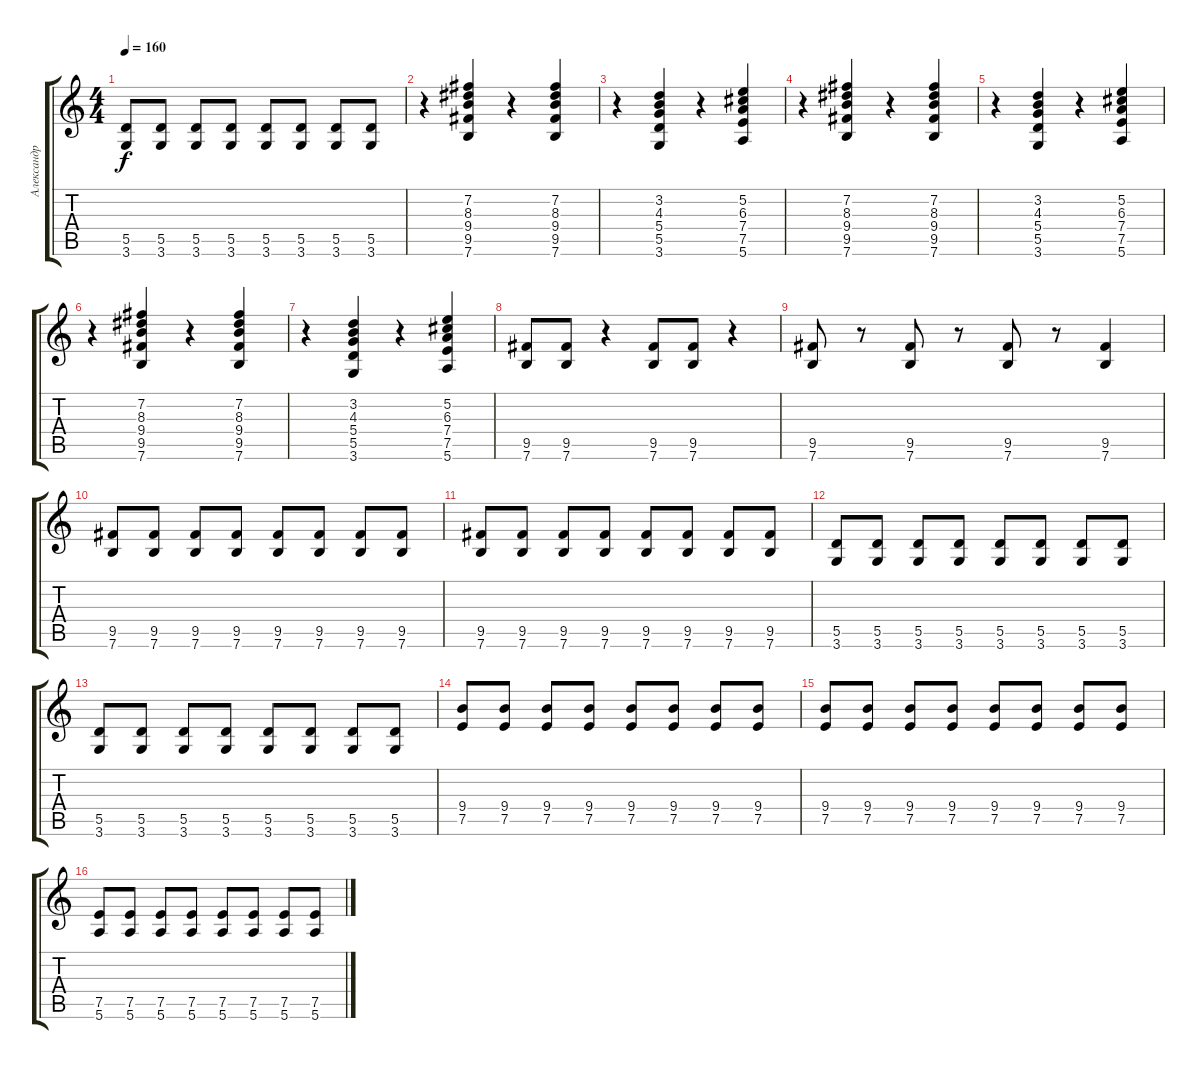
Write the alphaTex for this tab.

\track ("Александр \"Ренегат\" Леонтьев" "Александр ") {instrument electricguitarclean}
\staff {score tabs}
\tuning (E4 B3 G3 D3 A2 E2) {hide}
\ts (4 4)
\tempo 160
\clef g2
\ks c
(5.5 3.6).8{dy f} (5.5 3.6).8 (5.5 3.6).8 (5.5 3.6).8 (5.5 3.6).8 (5.5 3.6).8 (5.5 3.6).8 (5.5 3.6).8 |
r.4{instrument electricguitarclean} (7.2 8.3 9.4 9.5 7.6).4 r.4 (7.2 8.3 9.4 9.5 7.6).4 |
r.4 (3.2 4.3 5.4 5.5 3.6).4 r.4 (5.2 6.3 7.4 7.5 5.6).4 |
r.4 (7.2 8.3 9.4 9.5 7.6).4 r.4 (7.2 8.3 9.4 9.5 7.6).4 |
r.4 (3.2 4.3 5.4 5.5 3.6).4 r.4 (5.2 6.3 7.4 7.5 5.6).4 |
r.4 (7.2 8.3 9.4 9.5 7.6).4 r.4 (7.2 8.3 9.4 9.5 7.6).4 |
r.4 (3.2 4.3 5.4 5.5 3.6).4 r.4 (5.2 6.3 7.4 7.5 5.6).4 |
(9.5 7.6).8{instrument distortionguitar} (9.5 7.6).8 r.4 (9.5 7.6).8 (9.5 7.6).8 r.4 |
(9.5 7.6).8 r.8 (9.5 7.6).8 r.8 (9.5 7.6).8 r.8 (9.5 7.6).4 |
(9.5 7.6).8 (9.5 7.6).8 (9.5 7.6).8 (9.5 7.6).8 (9.5 7.6).8 (9.5 7.6).8 (9.5 7.6).8 (9.5 7.6).8 |
(9.5 7.6).8 (9.5 7.6).8 (9.5 7.6).8 (9.5 7.6).8 (9.5 7.6).8 (9.5 7.6).8 (9.5 7.6).8 (9.5 7.6).8 |
(5.5 3.6).8 (5.5 3.6).8 (5.5 3.6).8 (5.5 3.6).8 (5.5 3.6).8 (5.5 3.6).8 (5.5 3.6).8 (5.5 3.6).8 |
(5.5 3.6).8 (5.5 3.6).8 (5.5 3.6).8 (5.5 3.6).8 (5.5 3.6).8 (5.5 3.6).8 (5.5 3.6).8 (5.5 3.6).8 |
(9.4 7.5).8 (9.4 7.5).8 (9.4 7.5).8 (9.4 7.5).8 (9.4 7.5).8 (9.4 7.5).8 (9.4 7.5).8 (9.4 7.5).8 |
(9.4 7.5).8 (9.4 7.5).8 (9.4 7.5).8 (9.4 7.5).8 (9.4 7.5).8 (9.4 7.5).8 (9.4 7.5).8 (9.4 7.5).8 |
(7.5 5.6).8 (7.5 5.6).8 (7.5 5.6).8 (7.5 5.6).8 (7.5 5.6).8 (7.5 5.6).8 (7.5 5.6).8 (7.5 5.6).8
